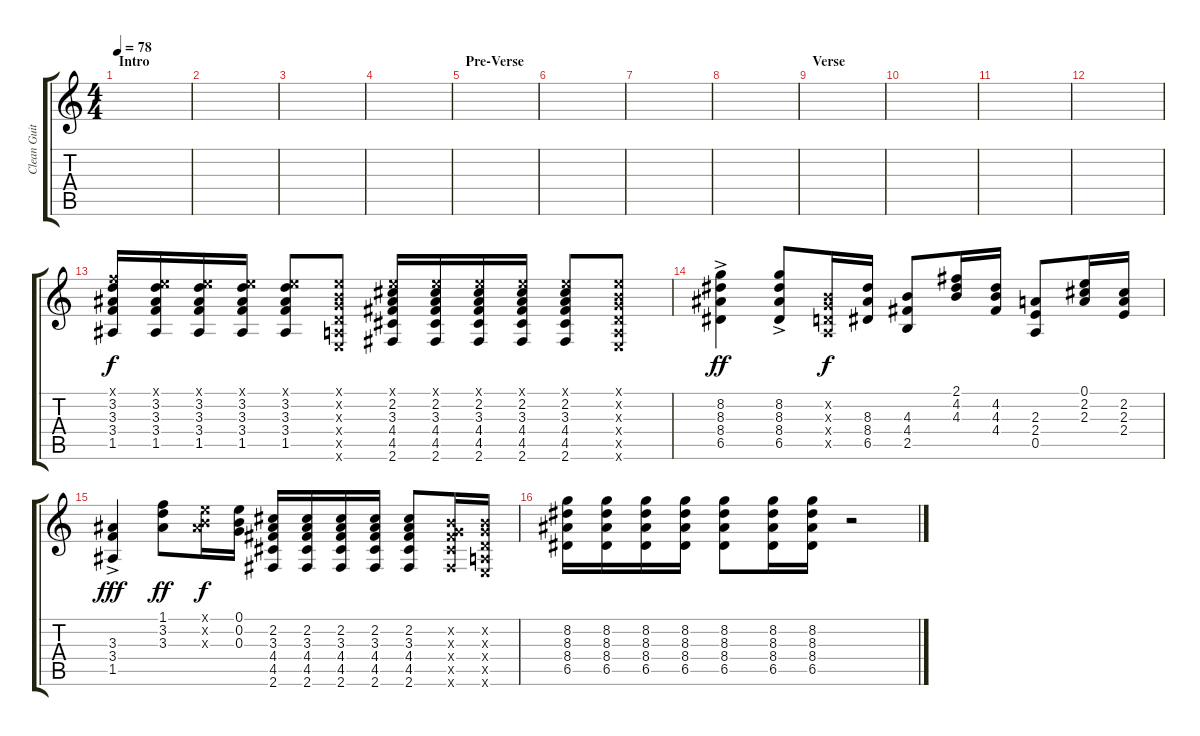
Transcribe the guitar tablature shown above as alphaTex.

\track ("Clean Guitar" "Clean Guit") {instrument electricguitarclean}
\staff {score tabs}
\tuning (E4 B3 G3 D3 A2 E2) {hide}
\ts (4 4)
\section ("" "Intro")
\tempo 78
\clef g2
\ks c
|
|
|
|
\section ("" "Pre-Verse")
|
|
|
|
\section ("" "Verse")
|
|
|
|
(1.1{x} 3.2 3.3 3.4 1.5).16 (0.1{x} 3.2 3.3 3.4 1.5).16 (0.1{x} 3.2 3.3 3.4 1.5).16 (0.1{x} 3.2 3.3 3.4 1.5).16 (0.1{x} 3.2 3.3 3.4 1.5).8 (0.1{x} 0.2{x} 0.3{x} 0.4{x} 0.5{x} 0.6{x}).8 (0.1{x} 2.2 3.3 4.4 4.5 2.6).16 (0.1{x} 2.2 3.3 4.4 4.5 2.6).16 (0.1{x} 2.2 3.3 4.4 4.5 2.6).16 (0.1{x} 2.2 3.3 4.4 4.5 2.6).16 (0.1{x} 2.2 3.3 4.4 4.5 2.6).8 (0.1{x} 0.2{x} 0.3{x} 0.4{x} 0.5{x} 0.6{x}).8 |
(8.2{ac} 8.3{ac} 8.4{ac} 6.5{ac}).4{dy ff} (8.2{ac} 8.3{ac} 8.4{ac} 6.5{ac}).8 (0.2{x} 0.3{x} 0.4{x} 0.5{x}).16{dy f} (8.3 8.4 6.5).16 (4.3 4.4 2.5).8 (2.1 4.2 4.3).16 (4.2 4.3 4.4).16 (2.3 2.4 0.5).8 (0.1 2.2 2.3).16 (2.2 2.3 2.4).16 |
(3.3{ac} 3.4{ac} 1.5{ac}).4{dy fff} (1.1 3.2 3.3).8{dy ff} (0.1{x} 0.2{x} 3.3{x}).16{dy f} (0.1 0.2 0.3).16 (2.2 3.3 4.4 4.5 2.6).16 (2.2 3.3 4.4 4.5 2.6).16 (2.2 3.3 4.4 4.5 2.6).16 (2.2 3.3 4.4 4.5 2.6).16 (2.2 3.3 4.4 4.5 2.6).8 (0.2{x} 0.3{x} 4.4{x} 4.5{x} 2.6{x}).16 (0.2{x} 0.3{x} 0.4{x} 0.5{x} 0.6{x}).16 |
(8.2 8.3 8.4 6.5).16 (8.2 8.3 8.4 6.5).16 (8.2 8.3 8.4 6.5).16 (8.2 8.3 8.4 6.5).16 (8.2 8.3 8.4 6.5).8 (8.2 8.3 8.4 6.5).16 (8.2 8.3 8.4 6.5).16 r.2
